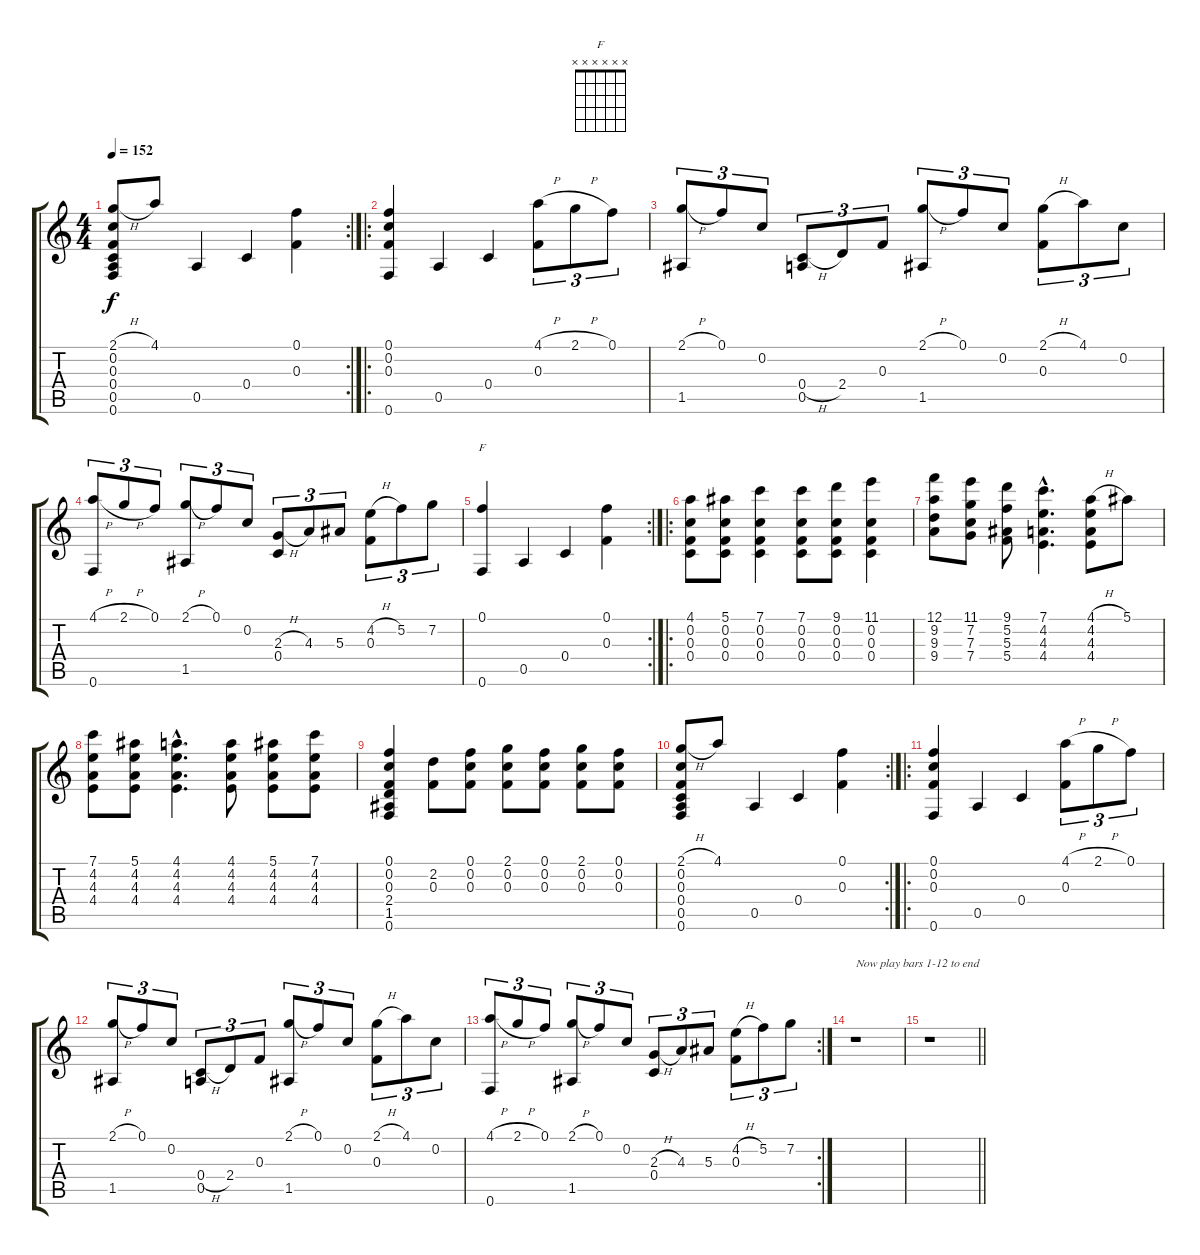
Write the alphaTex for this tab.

\track "" {instrument acousticguitarsteel}
\staff {score tabs}
\tuning (F4 C4 F3 C3 A2 F2) {hide}
\chord ("F" x x x x x x)
\rc 2
\ts (4 4)
\tempo 152
\clef g2
\ks c
(2.1{h} 0.2 0.3 0.4 0.5 0.6).8{dy f} 4.1.8 0.5.4 0.4.4 (0.1 0.3).4 |
\ro
(0.1 0.2 0.3 0.6).4 0.5.4 0.4.4 (4.1{h} 0.3).8{tu (3 2)} 2.1{h}.8{tu (3 2)} 0.1.8{tu (3 2)} |
(2.1{h} 1.5).8{tu (3 2)} 0.1.8{tu (3 2)} 0.2.8{tu (3 2)} (0.4{h} 0.5).8{tu (3 2)} 2.4.8{tu (3 2)} 0.3.8{tu (3 2)} (2.1{h} 1.5).8{tu (3 2)} 0.1.8{tu (3 2)} 0.2.8{tu (3 2)} (2.1{h} 0.3).8{tu (3 2)} 4.1.8{tu (3 2)} 0.2.8{tu (3 2)} |
(4.1{h} 0.6).8{tu (3 2)} 2.1{h}.8{tu (3 2)} 0.1.8{tu (3 2)} (2.1{h} 1.5).8{tu (3 2)} 0.1.8{tu (3 2)} 0.2.8{tu (3 2)} (2.3{h} 0.4).8{tu (3 2)} 4.3.8{tu (3 2)} 5.3.8{tu (3 2)} (4.2{h} 0.3).8{tu (3 2)} 5.2.8{tu (3 2)} 7.2.8{tu (3 2)} |
\rc 2
(0.1 0.6).4{ch "F"} 0.5.4 0.4.4 (0.1 0.3).4 |
\ro
(4.1 0.2 0.3 0.4).8 (5.1 0.2 0.3 0.4).8 (7.1 0.2 0.3 0.4).4 (7.1 0.2 0.3 0.4).8 (9.1 0.2 0.3 0.4).8 (11.1 0.2 0.3 0.4).4 |
(12.1 9.2 9.3 9.4).8 (11.1 7.2 7.3 7.4).8 (9.1 5.2 5.3 5.4).8 (7.1{hac} 4.2{hac} 4.3{hac} 4.4{hac}).4{d} (4.1{h} 4.2 4.3 4.4).8 5.1.8 |
(7.1 4.2 4.3 4.4).8 (5.1 4.2 4.3 4.4).8 (4.1{hac} 4.2{hac} 4.3{hac} 4.4{hac}).4{d} (4.1 4.2 4.3 4.4).8 (5.1 4.2 4.3 4.4).8 (7.1 4.2 4.3 4.4).8 |
(0.1 0.2 0.3 2.4 1.5 0.6).4 (2.2 0.3).8 (0.1 0.2 0.3).8 (2.1 0.2 0.3).8 (0.1 0.2 0.3).8 (2.1 0.2 0.3).8 (0.1 0.2 0.3).8 |
\rc 2
(2.1{h} 0.2 0.3 0.4 0.5 0.6).8 4.1.8 0.5.4 0.4.4 (0.1 0.3).4 |
\ro
(0.1 0.2 0.3 0.6).4 0.5.4 0.4.4 (4.1{h} 0.3).8{tu (3 2)} 2.1{h}.8{tu (3 2)} 0.1.8{tu (3 2)} |
(2.1{h} 1.5).8{tu (3 2)} 0.1.8{tu (3 2)} 0.2.8{tu (3 2)} (0.4{h} 0.5).8{tu (3 2)} 2.4.8{tu (3 2)} 0.3.8{tu (3 2)} (2.1{h} 1.5).8{tu (3 2)} 0.1.8{tu (3 2)} 0.2.8{tu (3 2)} (2.1{h} 0.3).8{tu (3 2)} 4.1.8{tu (3 2)} 0.2.8{tu (3 2)} |
\rc 2
(4.1{h} 0.6).8{tu (3 2)} 2.1{h}.8{tu (3 2)} 0.1.8{tu (3 2)} (2.1{h} 1.5).8{tu (3 2)} 0.1.8{tu (3 2)} 0.2.8{tu (3 2)} (2.3{h} 0.4).8{tu (3 2)} 4.3.8{tu (3 2)} 5.3.8{tu (3 2)} (4.2{h} 0.3).8{tu (3 2)} 5.2.8{tu (3 2)} 7.2.8{tu (3 2)} |
r.1{txt "Now play bars 1-12 to end"} |
\barLineRight lightlight
r.1
